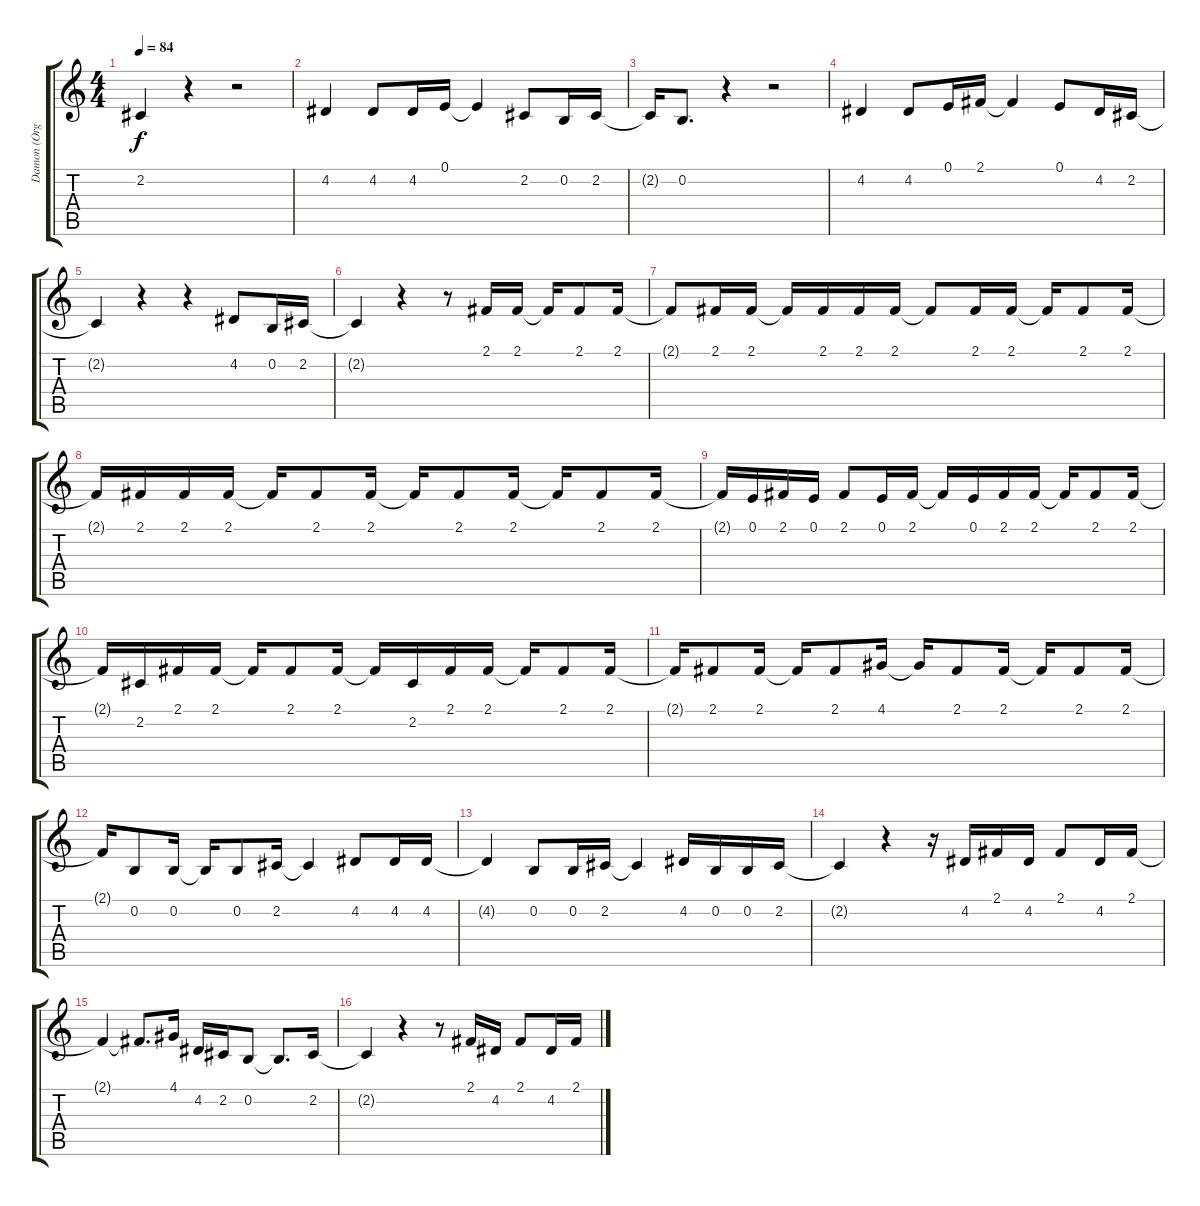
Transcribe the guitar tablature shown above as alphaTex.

\track ("Damon (Organ)" "Damon (Org") {instrument voiceoohs}
\staff {score tabs}
\tuning (E4 B3 G3 D3 A2 E2) {hide}
\ts (4 4)
\tempo 84
\clef g2
\ks c
2.2{t}.4{dy f} r.4 r.2 |
4.2.4 4.2.8 4.2.16 0.1.16 0.1{t}.4 2.2.8 0.2.16 2.2.16 |
2.2{t}.16 0.2.8{d} r.4 r.2 |
4.2.4 4.2.8 0.1.16 2.1.16 2.1{t}.4 0.1.8 4.2.16 2.2.16 |
2.2{t}.4 r.4 r.4 4.2.8 0.2.16 2.2.16 |
2.2{t}.4 r.4 r.8 2.1.16 2.1.16 2.1{t}.16 2.1.8 2.1.16 |
2.1{t}.8 2.1.16 2.1.16 2.1{t}.16 2.1.16 2.1.16 2.1.16 2.1{t}.8 2.1.16 2.1.16 2.1{t}.16 2.1.8 2.1.16 |
2.1{t}.16 2.1.16 2.1.16 2.1.16 2.1{t}.16 2.1.8 2.1.16 2.1{t}.16 2.1.8 2.1.16 2.1{t}.16 2.1.8 2.1.16 |
2.1{t}.16 0.1.16 2.1.16 0.1.16 2.1.8 0.1.16 2.1.16 2.1{t}.16 0.1.16 2.1.16 2.1.16 2.1{t}.16 2.1.8 2.1.16 |
2.1{t}.16 2.2.16 2.1.16 2.1.16 2.1{t}.16 2.1.8 2.1.16 2.1{t}.16 2.2.16 2.1.16 2.1.16 2.1{t}.16 2.1.8 2.1.16 |
2.1{t}.16 2.1.8 2.1.16 2.1{t}.16 2.1.8 4.1.16 4.1{t}.16 2.1.8 2.1.16 2.1{t}.16 2.1.8 2.1.16 |
2.1{t}.16 0.2.8 0.2.16 0.2{t}.16 0.2.8 2.2.16 2.2{t}.4 4.2.8 4.2.16 4.2.16 |
4.2{t}.4 0.2.8 0.2.16 2.2.16 2.2{t}.4 4.2.16 0.2.16 0.2.16 2.2.16 |
2.2{t}.4 r.4 r.16 4.2.16 2.1.16 4.2.16 2.1.8 4.2.16 2.1.16 |
2.1{t}.4 2.1{t}.8{d} 4.1.16 4.2.16 2.2.16 0.2.8 0.2{t}.8{d} 2.2.16 |
2.2{t}.4 r.4 r.8 2.1.16 4.2.16 2.1.8 4.2.16 2.1.16
